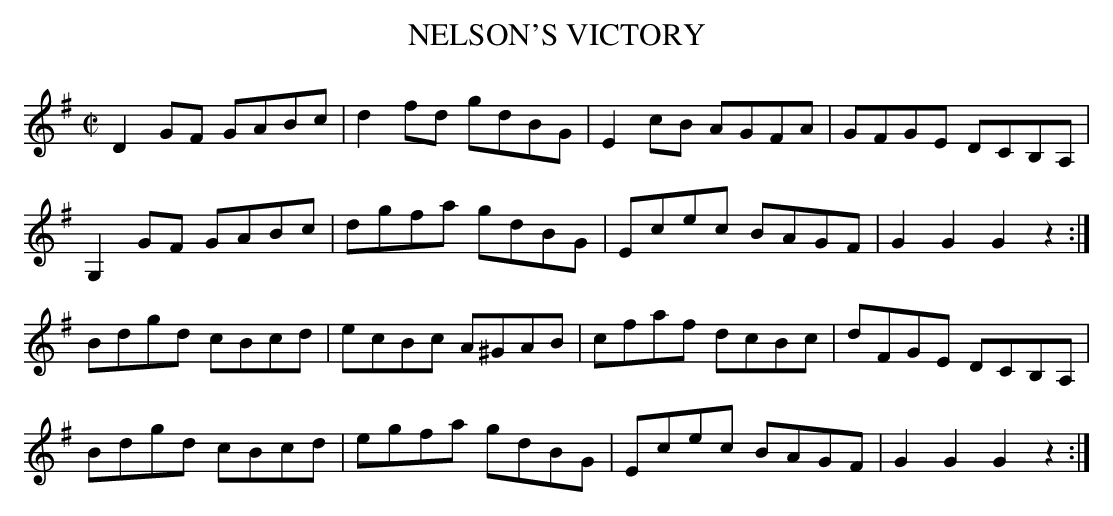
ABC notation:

X:1
T:NELSON'S VICTORY
M:C|
L:1/8
K:G
D2GF GABc|d2fd gdBG|E2cB AGFA|GFGE DCB,A,|
G,2GF GABc|dgfa gdBG|Ecec BAGF|G2G2 G2z2:|
Bdgd cBcd|ecBc A^GAB|cfaf dcBc|dFGE DCB,A,|
Bdgd cBcd|egfa gdBG|Ecec BAGF|G2G2 G2z2:|
